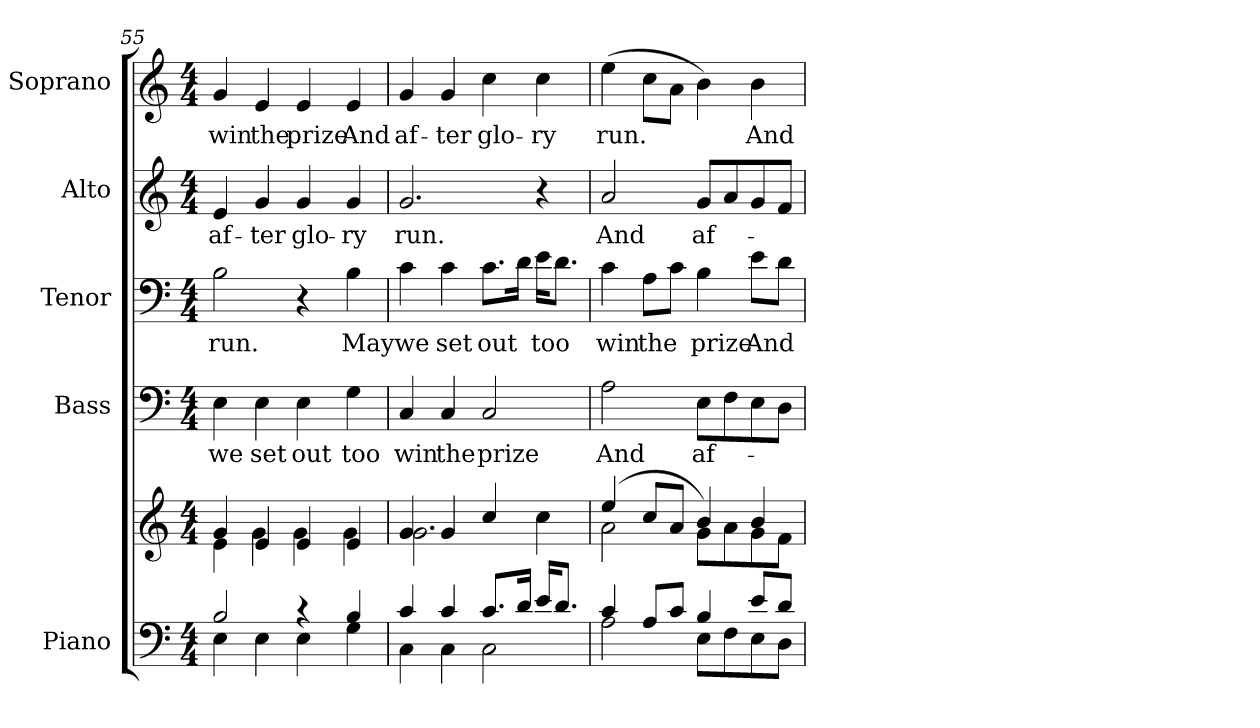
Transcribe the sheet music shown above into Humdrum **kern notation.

**kern	**kern	**kern	**text	**kern	**text	**kern	**text	**kern	**text
*part5	*part5	*part4	*part4	*part3	*part3	*part2	*part2	*part1	*part1
*staff6	*staff5	*staff4	*staff4	*staff3	*staff3	*staff2	*staff2	*staff1	*staff1
*I"Piano	*	*I"Bass	*	*I"Tenor	*	*I"Alto	*	*I"Soprano	*
*I'Pno.	*	*I'B.	*	*I'T.	*	*I'A.	*	*I'S.	*
!!LO:PB:g=z
*clefF4	*clefG2	*clefF4	*	*clefF4	*	*clefG2	*	*clefG2	*
*k[]	*k[]	*k[]	*	*k[]	*	*k[]	*	*k[]	*
*C:	*C:	*C:	*	*C:	*	*C:	*	*C:	*
*M4/4	*M4/4	*M4/4	*	*M4/4	*	*M4/4	*	*M4/4	*
=55	=55	=55	=55	=55	=55	=55	=55	=55	=55
*^	*^	*	*	*	*	*	*	*	*
!	!	!	!	!	!LO:LY:b:color=#000000	!	!	!	!	!	!
!	!	!	!	!	!	!	!LO:LY:b:color=#000000	!	!	!	!
!	!	!	!	!	!	!	!	!	!LO:LY:b:color=#000000	!	!
!	!	!	!	!	!	!	!	!	!	!	!LO:LY:b:color=#000000
2Bi/	4Ei\	4gi/	4ei\	4Ei\	we	2Bi\	run.	4ei/	af-	4gi/	win
!	!	!	!	!	!LO:LY:b:color=#000000	!	!	!	!	!	!
!	!	!	!	!	!	!	!	!	!LO:LY:b:color=#000000	!	!
!	!	!	!	!	!	!	!	!	!	!	!LO:LY:b:color=#000000
.	4Ei\	4ei/	4gi\	4Ei\	set	.	.	4gi/	-ter	4ei/	the
!	!	!	!	!	!LO:LY:b:color=#000000	!	!	!	!	!	!
!	!	!	!	!	!	!	!	!	!LO:LY:b:color=#000000	!	!
!	!	!	!	!	!	!	!	!	!	!	!LO:LY:b:color=#000000
4r	4Ei\	4ei/	4gi\	4Ei\	out	4r	.	4gi/	glo-	4ei/	prize
!	!	!	!	!	!LO:LY:b:color=#000000	!	!	!	!	!	!
!	!	!	!	!	!	!	!LO:LY:b:color=#000000	!	!	!	!
!	!	!	!	!	!	!	!	!	!LO:LY:b:color=#000000	!	!
!	!	!	!	!	!	!	!	!	!	!	!LO:LY:b:color=#000000
4Bi/	4Gi\	4ei/	4gi\	4Gi\	too	4Bi\	May	4gi/	-ry	4ei/	And
=56	=56	=56	=56	=56	=56	=56	=56	=56	=56	=56	=56
!	!	!	!	!	!LO:LY:b:color=#000000	!	!	!	!	!	!
!	!	!	!	!	!	!	!LO:LY:b:color=#000000	!	!	!	!
!	!	!	!	!	!	!	!	!	!LO:LY:b:color=#000000	!	!
!	!	!	!	!	!	!	!	!	!	!	!LO:LY:b:color=#000000
4ci/	4Ci\	4gi/	2.gi\	4Ci/	win	4ci\	we	2.gi/	run.	4gi/	af-
!	!	!	!	!	!LO:LY:b:color=#000000	!	!	!	!	!	!
!	!	!	!	!	!	!	!LO:LY:b:color=#000000	!	!	!	!
!	!	!	!	!	!	!	!	!	!	!	!LO:LY:b:color=#000000
4ci/	4Ci\	4gi/	.	4Ci/	the	4ci\	set	.	.	4gi/	-ter
!	!	!	!	!	!LO:LY:b:color=#000000	!	!	!	!	!	!
!	!	!	!	!	!	!	!LO:LY:b:color=#000000	!	!	!	!
!	!	!	!	!	!	!	!	!	!	!	!LO:LY:b:color=#000000
8.ci/L	2Ci\	4cci/	.	2Ci/	prize	8.ci\L	out	.	.	4cci\	glo-
16di/Jk	.	.	.	.	.	16di\Jk	.	.	.	.	.
!	!	!	!	!	!	!	!LO:LY:b:color=#000000	!	!	!	!
!	!	!	!	!	!	!	!	!	!	!	!LO:LY:b:color=#000000
16ei/KL	.	4cci\	4ryy	.	.	16ei\KL	too	4r	.	4cci\	-ry
8.di/J	.	.	.	.	.	8.di\J	.	.	.	.	.
!!LO:PB:g=z
=57	=57	=57	=57	=57	=57	=57	=57	=57	=57	=57	=57
!	!	!	!	!	!LO:LY:b:color=#000000	!	!	!	!	!	!
!	!	!	!	!	!	!	!LO:LY:b:color=#000000	!	!	!	!
!	!	!	!	!	!	!	!	!	!LO:LY:b:color=#000000	!	!
!	!	!	!	!	!	!	!	!	!	!	!LO:LY:b:color=#000000
4ci/	2Ai\	(4eei/	2ai\	2Ai\	And	4ci\	win	2ai/	And	(4eei\	run.
!	!	!	!	!	!	!	!LO:LY:b:color=#000000	!	!	!	!
8Ai/L	.	8cci/L	.	.	.	8Ai\L	the	.	.	8cci\L	.
8ci/J	.	8ai/J	.	.	.	8ci\J	.	.	.	8ai\J	.
!	!	!	!	!	!LO:LY:b:color=#000000	!	!	!	!	!	!
!	!	!	!	!	!	!	!LO:LY:b:color=#000000	!	!	!	!
!	!	!	!	!	!	!	!	!	!LO:LY:b:color=#000000	!	!
4Bi/	8Ei\L	4bi/)	8gi\L	8Ei\L	af-	4Bi\	prize	8gi/L	af-	4bi\)	.
.	8Fi\	.	8ai\	8Fi\	.	.	.	8ai/	.	.	.
!	!	!	!	!	!	!	!LO:LY:b:color=#000000	!	!	!	!
!	!	!	!	!	!	!	!	!	!	!	!LO:LY:b:color=#000000
8ei/L	8Ei\	4bi/	8gi\	8Ei\	.	8ei\L	And	8gi/	.	4bi\	And
8di/J	8Di\J	.	8fi\J	8Di\J	.	8di\J	.	8fi/J	.	.	.
*v	*v	*	*	*	*	*	*	*	*	*	*
*	*v	*v	*	*	*	*	*	*	*	*
=	=	=	=	=	=	=	=	=	=
*-	*-	*-	*-	*-	*-	*-	*-	*-	*-
